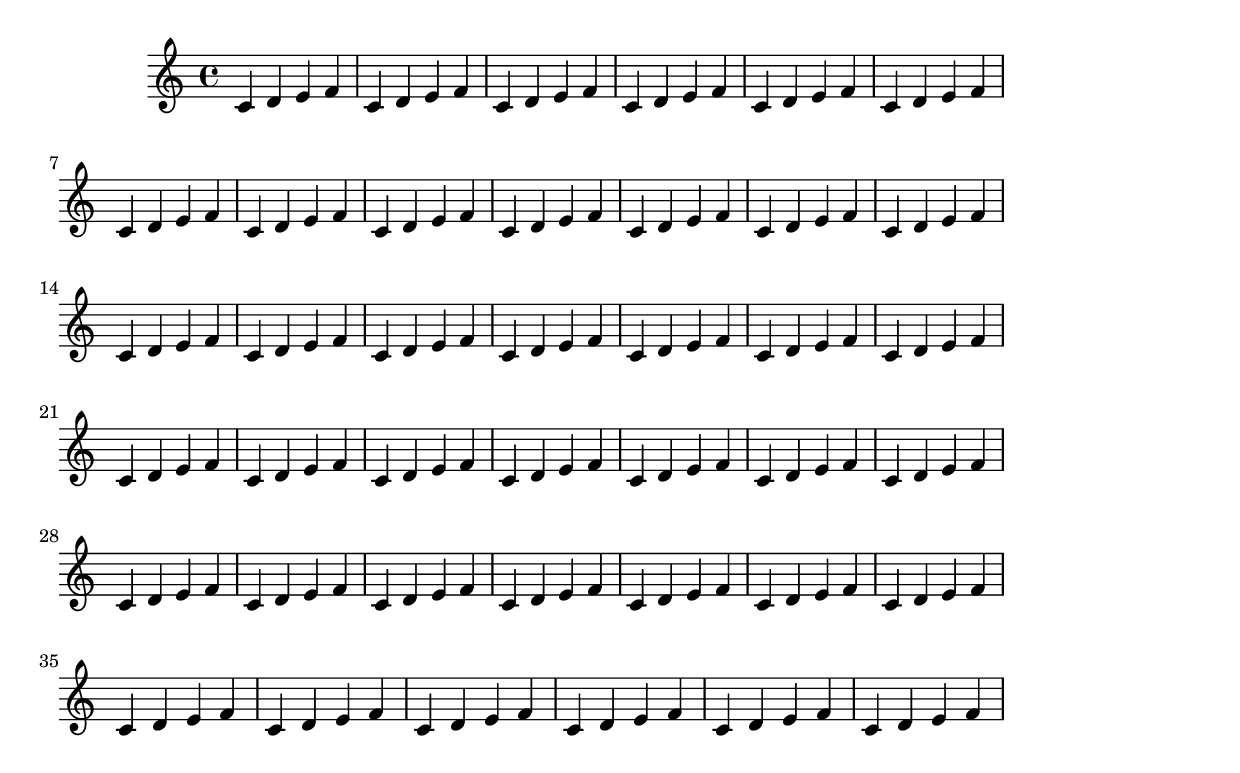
\version "2.19.21"

\header {
  texidoc = "Here only right-margin is given, left-margin will remain default."
}

someNotes = \relative { \repeat unfold 40 { c'4 d e f } }

\paper {
  #(set-paper-size (ly:get-option 'paper-size))
  right-margin = 40 \mm
}

\book {
  \score { \someNotes }
}
